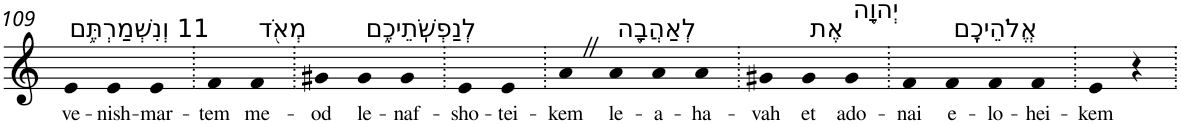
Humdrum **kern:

**kern	**text
*part1	*part1
*staff1	*staff1
*I"Piano	*
*I'Pno	*
!!LO:PB:g=z
*clefG2	*
*k[]	*
=109	=109
!LO:TX:a:t=11 וְנִשְׁמַרְתֶּ֥ם	!
!	!LO:LY:b
4e	ve-
!	!LO:LY:b
4e	-nish-
!	!LO:LY:b
4e	-mar-
=110.	=110.
!	!LO:LY:b
4f	-tem
!LO:TX:a:t=מְאֹ֖ד	!
!	!LO:LY:b
4f	me-
=111.	=111.
!	!LO:LY:b
4g#X	-od
!LO:TX:a:t=לְנַפְשֹֽׁתֵיכֶ֑ם	!
!	!LO:LY:b
4g#	le-
!	!LO:LY:b
4g#	-naf-
=112.	=112.
!	!LO:LY:b
4e	-sho-
!	!LO:LY:b
4e	-tei-
=113.	=113.
!	!LO:LY:b
4aZ	-kem
!LO:TX:a:t=לְאַהֲבָ֖ה	!
!	!LO:LY:b
4a	le-
!	!LO:LY:b
4a	-a-
!	!LO:LY:b
4a	-ha-
=114.	=114.
!	!LO:LY:b
4g#X	-vah
!LO:TX:a:t=אֶת	!
!	!LO:LY:b
4g#	et
!LO:TX:a:t=יְהוָ֥ה	!
!	!LO:LY:b
4g#	ado-
=115.	=115.
!	!LO:LY:b
4f	-nai
!LO:TX:a:t=אֱלֹהֵיכֶֽם	!
!	!LO:LY:b
4f	e-
!	!LO:LY:b
4f	-lo-
!	!LO:LY:b
4f	-hei-
=116.	=116.
!	!LO:LY:b
4e	-kem
4r	.
=.	=.
*-	*-
